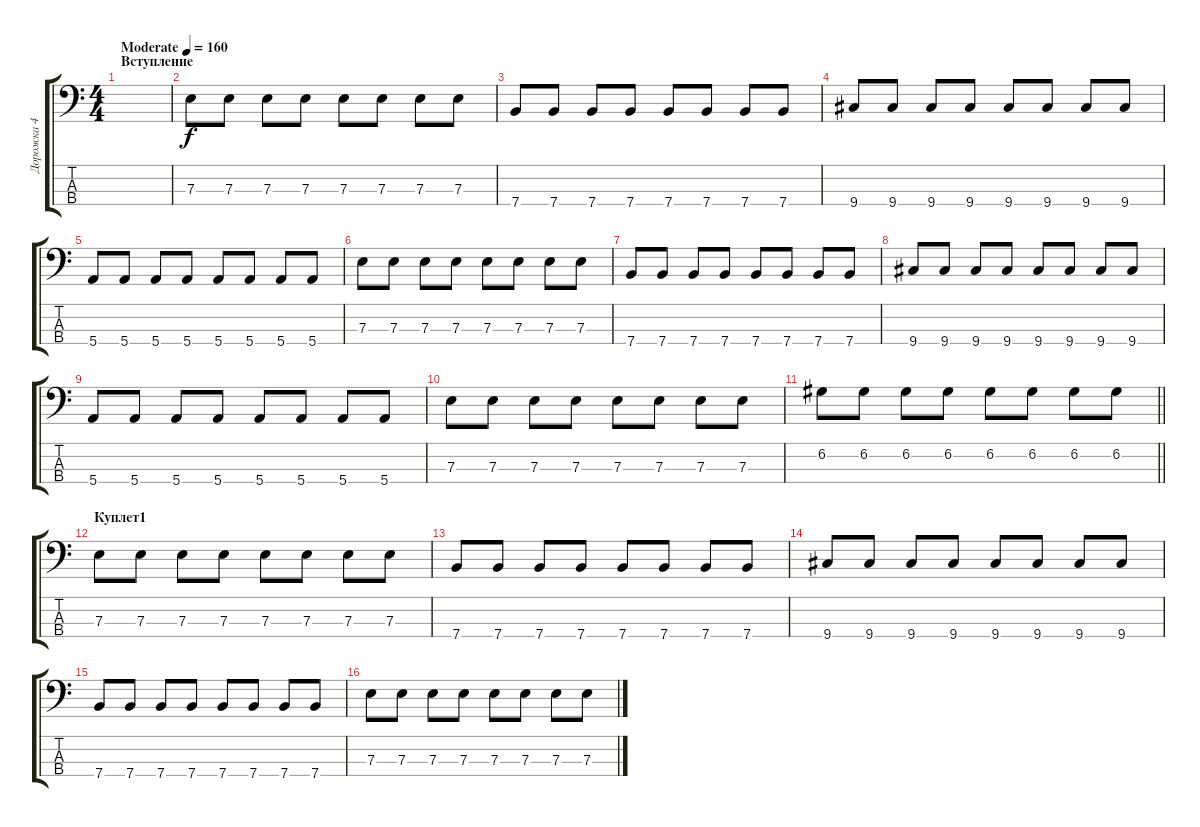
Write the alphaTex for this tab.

\track ("Дорожка 4" "Дорожка 4") {instrument electricbassfinger}
\staff {score tabs}
\tuning (G2 D2 A1 E1) {hide}
\ts (4 4)
\section ("" "Вступление")
\tempo (160 "Moderate")
\clef f4
\ks c
|
7.3.8 7.3.8 7.3.8 7.3.8 7.3.8 7.3.8 7.3.8 7.3.8 |
7.4.8 7.4.8 7.4.8 7.4.8 7.4.8 7.4.8 7.4.8 7.4.8 |
9.4.8 9.4.8 9.4.8 9.4.8 9.4.8 9.4.8 9.4.8 9.4.8 |
5.4.8 5.4.8 5.4.8 5.4.8 5.4.8 5.4.8 5.4.8 5.4.8 |
7.3.8 7.3.8 7.3.8 7.3.8 7.3.8 7.3.8 7.3.8 7.3.8 |
7.4.8 7.4.8 7.4.8 7.4.8 7.4.8 7.4.8 7.4.8 7.4.8 |
9.4.8 9.4.8 9.4.8 9.4.8 9.4.8 9.4.8 9.4.8 9.4.8 |
5.4.8 5.4.8 5.4.8 5.4.8 5.4.8 5.4.8 5.4.8 5.4.8 |
7.3.8 7.3.8 7.3.8 7.3.8 7.3.8 7.3.8 7.3.8 7.3.8 |
\barLineRight lightlight
6.2.8 6.2.8 6.2.8 6.2.8 6.2.8 6.2.8 6.2.8 6.2.8 |
\section ("" "Куплет1")
7.3.8 7.3.8 7.3.8 7.3.8 7.3.8 7.3.8 7.3.8 7.3.8 |
7.4.8 7.4.8 7.4.8 7.4.8 7.4.8 7.4.8 7.4.8 7.4.8 |
9.4.8 9.4.8 9.4.8 9.4.8 9.4.8 9.4.8 9.4.8 9.4.8 |
7.4.8 7.4.8 7.4.8 7.4.8 7.4.8 7.4.8 7.4.8 7.4.8 |
7.3.8 7.3.8 7.3.8 7.3.8 7.3.8 7.3.8 7.3.8 7.3.8
